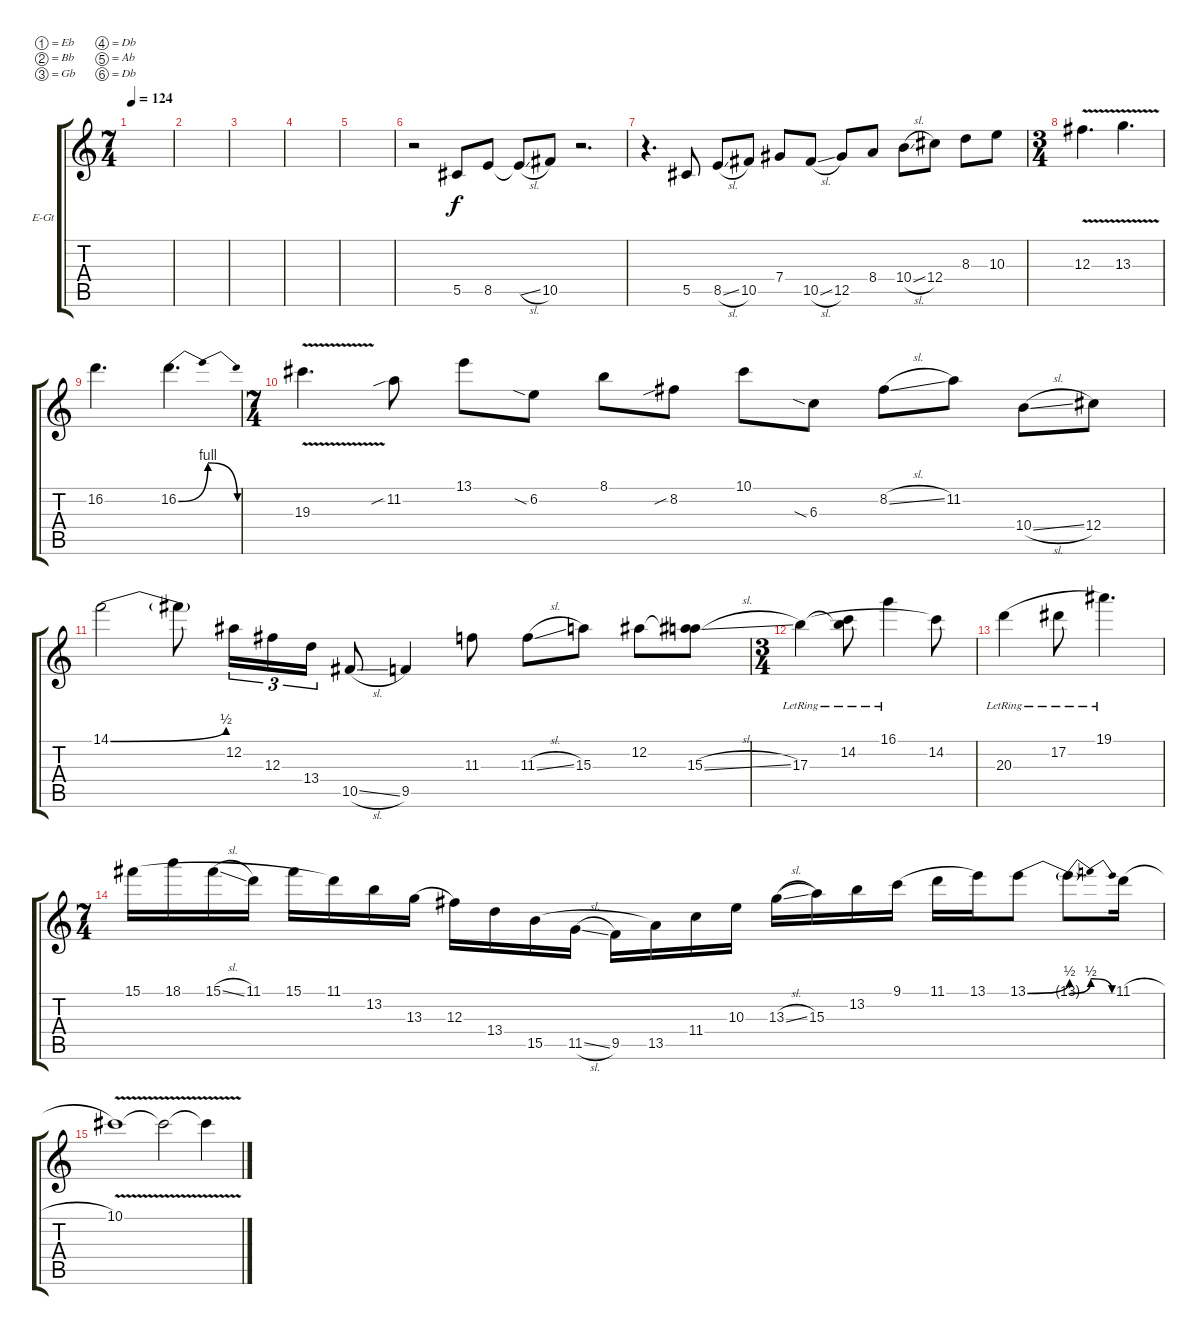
\defaultSystemsLayout 4
\bracketExtendMode groupsimilarinstruments
\firstSystemTrackNameOrientation horizontal
\otherSystemsTrackNameOrientation horizontal
\track ("Nolly Lead" "E-Gt") {instrument overdrivenguitar}
\staff {score tabs}
\tuning (Eb4 Bb3 Gb3 Db3 Ab2 Db2)
\ts (7 4)
\tempo 124
\clef g2
\ks c
|
|
|
|
|
r.2 5.5.8 8.5.8 8.5{sl t}.8 10.5.8 r.2{d} |
r.4{d} 5.5.8 8.5{sl}.8 10.5.8 7.4.8 10.5{sl}.8 12.5.8 8.4.8 10.4{sl}.8 12.4.8 8.3.8 10.3.8 |
\ts (3 4)
12.3{v}.4{d} 13.3{v}.4{d} |
16.2.4{d} 16.2{be (bendrelease 0 0 10.2 4 20.4 4 30 0)}.4{d} |
\ts (7 4)
19.3{v}.4{d} 11.2{sib}.8 13.1.8 6.2{sia}.8 8.1.8 8.2{sib}.8 10.1.8 6.3{sia}.8 8.2{sl}.8 11.2.8 10.4{sl}.8 12.4.8 |
14.1{be (bend 0 0 15 2)}.2 14.1{t}.8 12.2.16{tu (3 2)} 12.3.16{tu (3 2)} 13.4.16{tu (3 2)} 10.5{sl}.8 9.5.4 11.3.8 11.3{sl}.8 15.3.8 12.2.8 (15.3{sl} 12.2{t}).8 |
\ts (3 4)
17.3{lr}.4{legatoorigin} (14.2{lr} 17.3{t}).8{legatoorigin} 16.1{lr}.4{legatoorigin} 14.2.8 |
20.3{lr}.4{legatoorigin} 17.2{lr}.8{legatoorigin} 19.1{lr}.4{d} |
\ts (7 4)
15.1.16{legatoorigin} 18.1.16{legatoorigin} 15.1{sl}.16{legatoorigin} 11.1.16{legatoorigin} 15.1.16{legatoorigin} 11.1.16 13.2.16 13.3.16{legatoorigin} 12.3.16 13.4.16 15.5.16{legatoorigin} 11.5{sl}.16{legatoorigin} 9.5.16{legatoorigin} 13.5.16 11.4.16 10.3.16 13.3{sl}.16{legatoorigin} 15.3.16 13.2.16 9.1.16{legatoorigin} 11.1.16{legatoorigin} 13.1.16 13.1{be (bend 0 0 14.399999999999999 2)}.8 13.1{be (bendrelease 0 0 9.6 2 20.4 2 30 0) t}.8{d} 11.1{h}.16 |
10.1{v}.1 10.1{v t}.2 10.1{v t}.4
